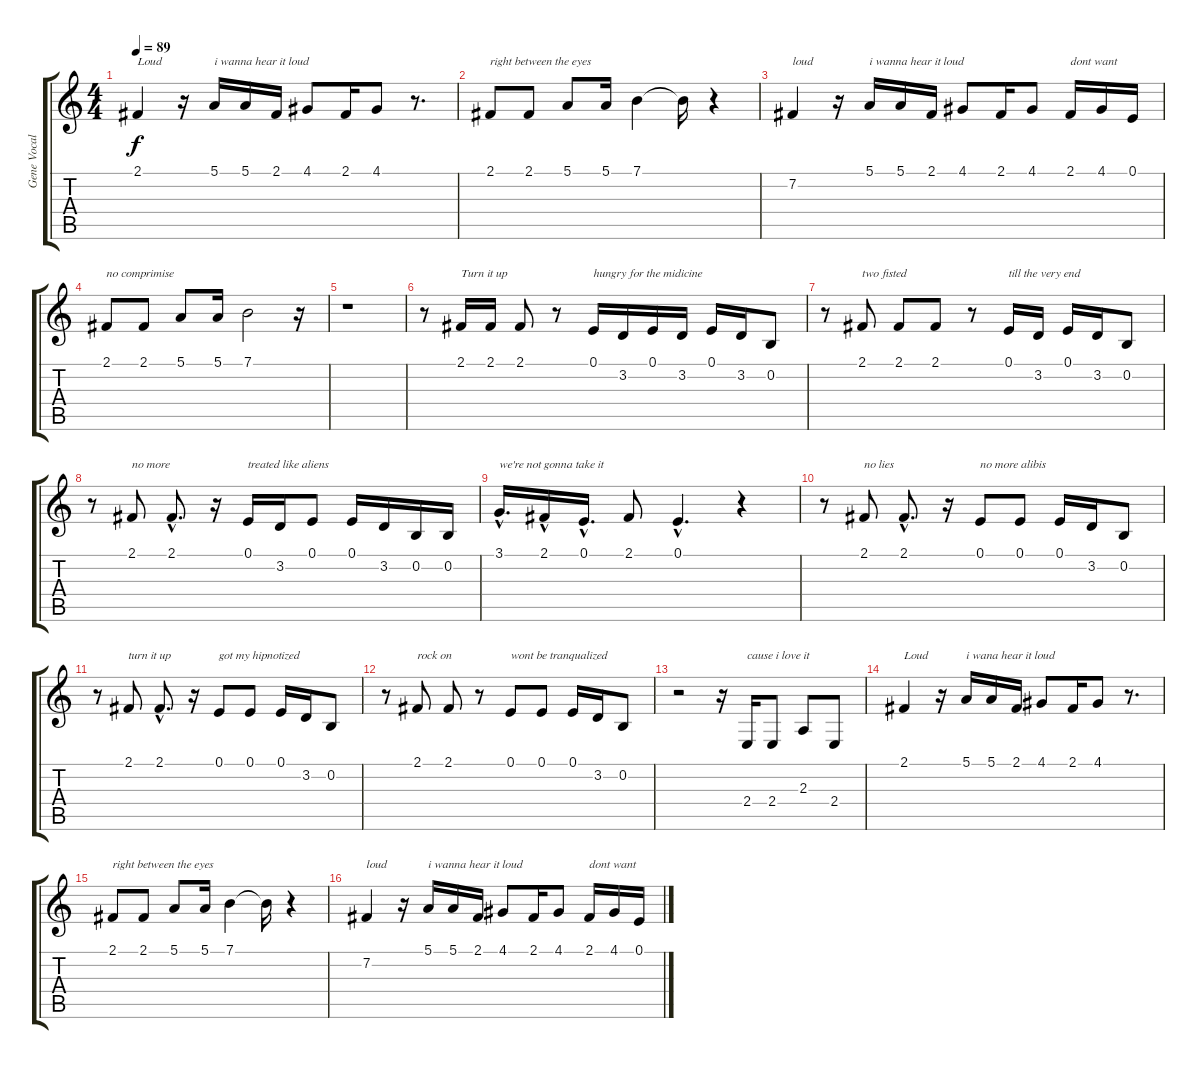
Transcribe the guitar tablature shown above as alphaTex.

\track ("Gene Vocals" "Gene Vocal") {instrument synthvoice}
\staff {score tabs}
\tuning (E4 B3 G3 D3 A2 E2) {hide}
\ts (4 4)
\tempo 89
\clef g2
\ks c
2.1.4{txt "Loud" dy f} r.16 5.1.16{txt "i wanna hear it loud"} 5.1.16 2.1.16 4.1.8 2.1.16 4.1.8 r.8{d} |
2.1.8{txt "right between the eyes"} 2.1.8 5.1.8 5.1.16 7.1.4 7.1{t}.16 r.4 |
7.2.4{txt "loud"} r.16 5.1.16{txt "i wanna hear it loud"} 5.1.16 2.1.16 4.1.8 2.1.16 4.1.8 2.1.16{txt "dont want"} 4.1.16 0.1.16 |
2.1.8{txt "no comprimise"} 2.1.8 5.1.8 5.1.16 7.1.2 r.16 |
r.1 |
r.8 2.1.16{txt "Turn it up"} 2.1.16 2.1.8 r.8 0.1.16{txt "hungry for the midicine"} 3.2.16 0.1.16 3.2.16 0.1.16 3.2.16 0.2.8 |
r.8 2.1.8{txt "two fisted"} 2.1.8 2.1.8 r.8 0.1.16{txt "till the very end"} 3.2.16 0.1.16 3.2.16 0.2.8 |
r.8 2.1.8{txt "no more"} 2.1{hac}.8{d} r.16 0.1.16{txt "treated like aliens"} 3.2.16 0.1.8 0.1.16 3.2.16 0.2.16 0.2.16 |
3.1{hac}.16{d txt "we're not gonna take it"} 2.1{hac}.16 0.1{hac}.16{d} 2.1.8 0.1{hac}.4{d} r.4 |
r.8 2.1.8{txt "no lies"} 2.1{hac}.8{d} r.16 0.1.8{txt "no more alibis"} 0.1.8 0.1.16 3.2.16 0.2.8 |
r.8 2.1.8{txt "turn it up"} 2.1{hac}.8{d} r.16 0.1.8{txt "got my hipnotized"} 0.1.8 0.1.16 3.2.16 0.2.8 |
r.8 2.1.8{txt "rock on"} 2.1.8 r.8 0.1.8{txt "wont be tranqualized"} 0.1.8 0.1.16 3.2.16 0.2.8 |
r.2 r.16 2.4.16{txt "cause i love it"} 2.4.8 2.3.8 2.4.8 |
2.1.4{txt "Loud"} r.16 5.1.16{txt "i wana hear it loud"} 5.1.16 2.1.16 4.1.8 2.1.16 4.1.8 r.8{d} |
2.1.8{txt "right between the eyes"} 2.1.8 5.1.8 5.1.16 7.1.4 7.1{t}.16 r.4 |
7.2.4{txt "loud"} r.16 5.1.16{txt "i wanna hear it loud"} 5.1.16 2.1.16 4.1.8 2.1.16 4.1.8 2.1.16{txt "dont want"} 4.1.16 0.1.16
